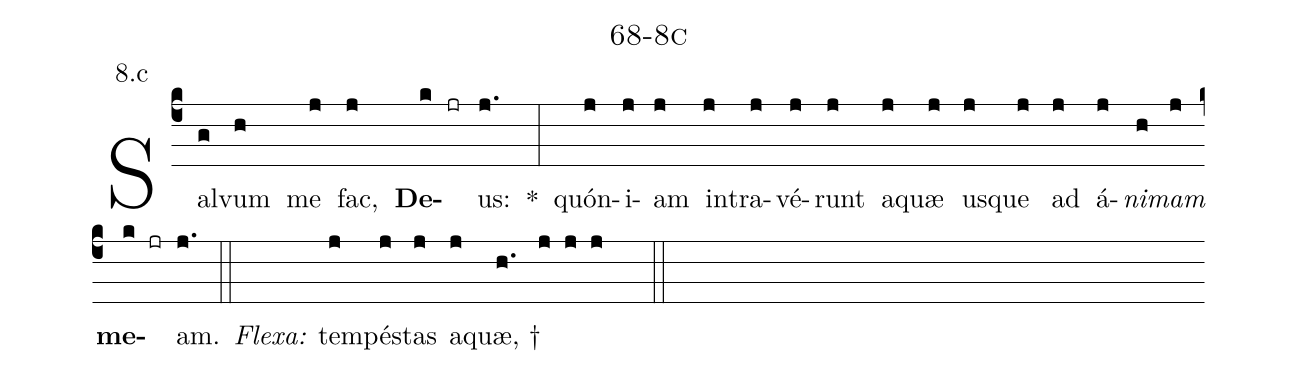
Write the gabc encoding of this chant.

name: 68-8c;
annotation: 8.c;
%%
(c4) Sal(g)vum(h) me(j) fac,(j) <b>De</b>(k jr)us:(j.) *(:) quón(j)i(j)am(j) in(j)tra(j)vé(j)runt(j) a(j)quæ(j) us(j)que(j) ad(j) á(j)<i>ni</i>(h)<i>mam</i>(j) <b>me</b>(k jr)am.(j.) (::)
<i>Flexa:</i>(////)  tem(j)pés(j)tas(j) a(j)quæ, †(h.// j j j  ::)
